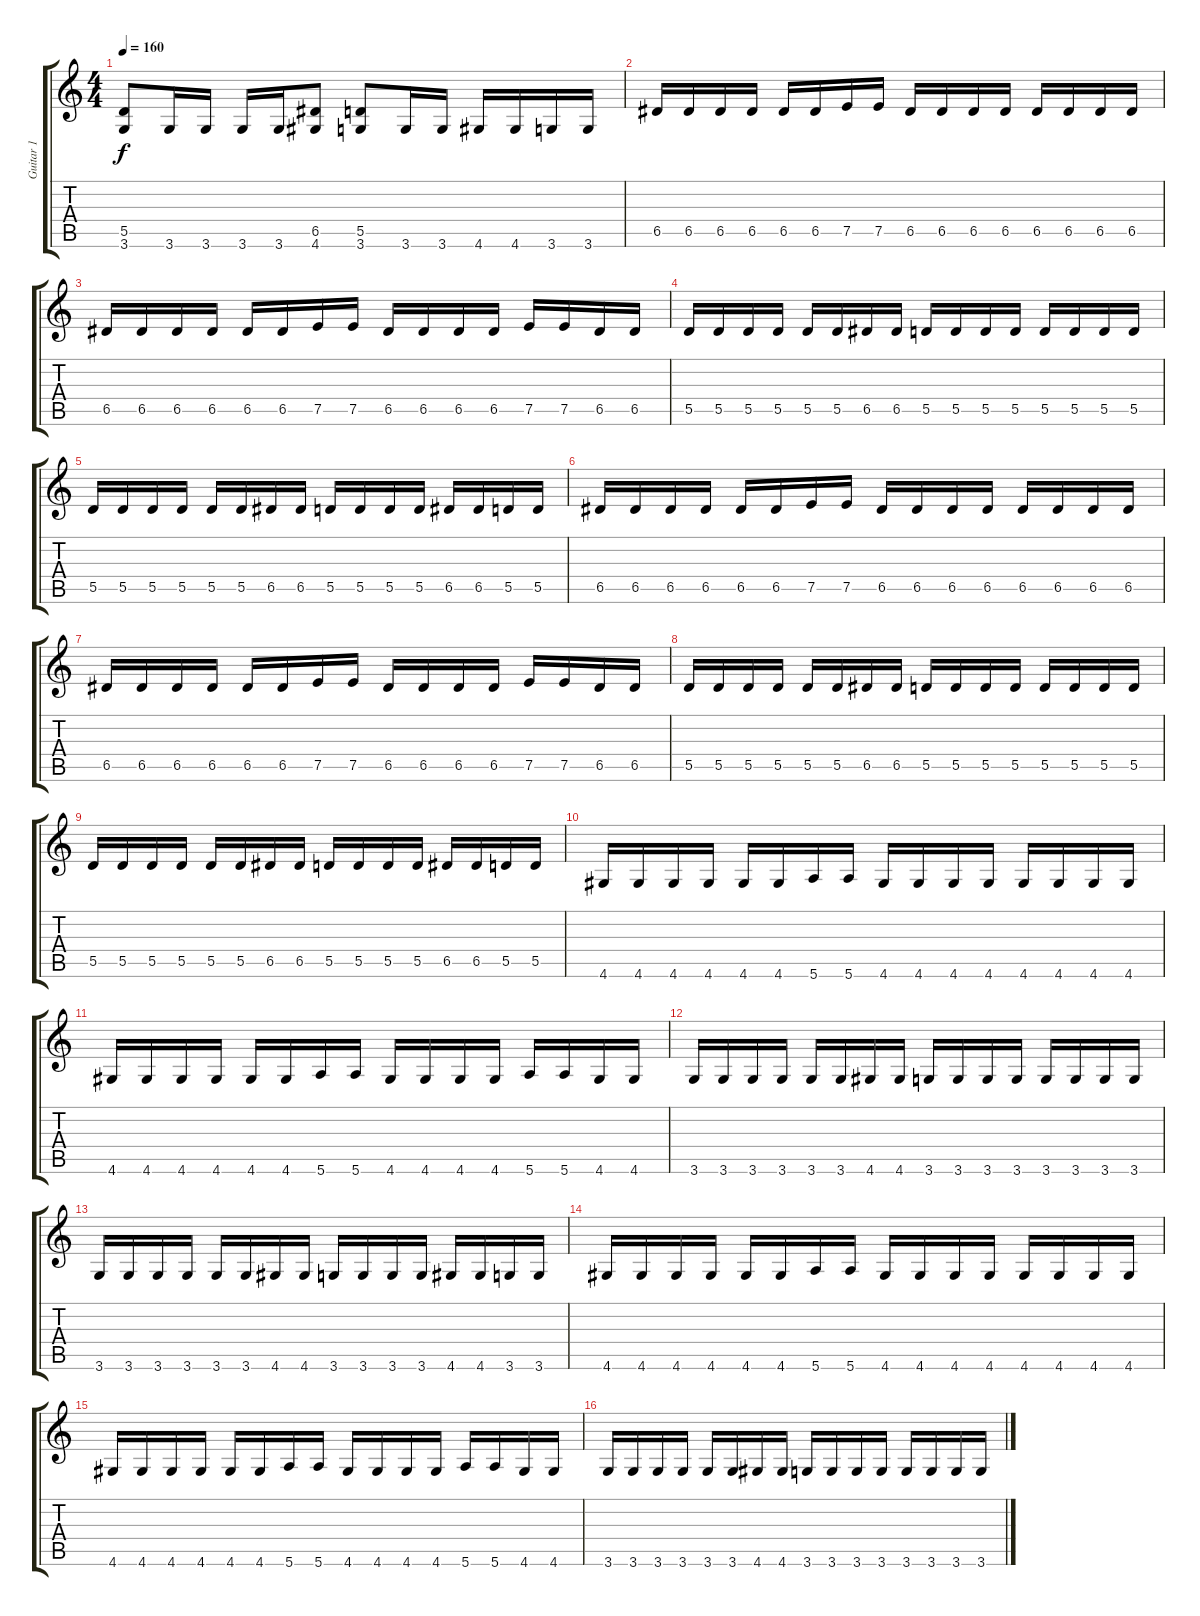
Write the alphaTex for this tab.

\track ("Guitar 1" "Guitar 1") {instrument overdrivenguitar}
\staff {score tabs}
\tuning (E4 B3 G3 D3 A2 E2) {hide}
\ts (4 4)
\tempo 160
\clef g2
\ks c
(5.5 3.6).8{dy f} 3.6.16 3.6.16 3.6.16 3.6.16 (6.5 4.6).8 (5.5 3.6).8 3.6.16 3.6.16 4.6.16 4.6.16 3.6.16 3.6.16 |
6.5.16 6.5.16 6.5.16 6.5.16 6.5.16 6.5.16 7.5.16 7.5.16 6.5.16 6.5.16 6.5.16 6.5.16 6.5.16 6.5.16 6.5.16 6.5.16 |
6.5.16 6.5.16 6.5.16 6.5.16 6.5.16 6.5.16 7.5.16 7.5.16 6.5.16 6.5.16 6.5.16 6.5.16 7.5.16 7.5.16 6.5.16 6.5.16 |
5.5.16 5.5.16 5.5.16 5.5.16 5.5.16 5.5.16 6.5.16 6.5.16 5.5.16 5.5.16 5.5.16 5.5.16 5.5.16 5.5.16 5.5.16 5.5.16 |
5.5.16 5.5.16 5.5.16 5.5.16 5.5.16 5.5.16 6.5.16 6.5.16 5.5.16 5.5.16 5.5.16 5.5.16 6.5.16 6.5.16 5.5.16 5.5.16 |
6.5.16 6.5.16 6.5.16 6.5.16 6.5.16 6.5.16 7.5.16 7.5.16 6.5.16 6.5.16 6.5.16 6.5.16 6.5.16 6.5.16 6.5.16 6.5.16 |
6.5.16 6.5.16 6.5.16 6.5.16 6.5.16 6.5.16 7.5.16 7.5.16 6.5.16 6.5.16 6.5.16 6.5.16 7.5.16 7.5.16 6.5.16 6.5.16 |
5.5.16 5.5.16 5.5.16 5.5.16 5.5.16 5.5.16 6.5.16 6.5.16 5.5.16 5.5.16 5.5.16 5.5.16 5.5.16 5.5.16 5.5.16 5.5.16 |
5.5.16 5.5.16 5.5.16 5.5.16 5.5.16 5.5.16 6.5.16 6.5.16 5.5.16 5.5.16 5.5.16 5.5.16 6.5.16 6.5.16 5.5.16 5.5.16 |
4.6.16 4.6.16 4.6.16 4.6.16 4.6.16 4.6.16 5.6.16 5.6.16 4.6.16 4.6.16 4.6.16 4.6.16 4.6.16 4.6.16 4.6.16 4.6.16 |
4.6.16 4.6.16 4.6.16 4.6.16 4.6.16 4.6.16 5.6.16 5.6.16 4.6.16 4.6.16 4.6.16 4.6.16 5.6.16 5.6.16 4.6.16 4.6.16 |
3.6.16 3.6.16 3.6.16 3.6.16 3.6.16 3.6.16 4.6.16 4.6.16 3.6.16 3.6.16 3.6.16 3.6.16 3.6.16 3.6.16 3.6.16 3.6.16 |
3.6.16 3.6.16 3.6.16 3.6.16 3.6.16 3.6.16 4.6.16 4.6.16 3.6.16 3.6.16 3.6.16 3.6.16 4.6.16 4.6.16 3.6.16 3.6.16 |
4.6.16 4.6.16 4.6.16 4.6.16 4.6.16 4.6.16 5.6.16 5.6.16 4.6.16 4.6.16 4.6.16 4.6.16 4.6.16 4.6.16 4.6.16 4.6.16 |
4.6.16 4.6.16 4.6.16 4.6.16 4.6.16 4.6.16 5.6.16 5.6.16 4.6.16 4.6.16 4.6.16 4.6.16 5.6.16 5.6.16 4.6.16 4.6.16 |
3.6.16 3.6.16 3.6.16 3.6.16 3.6.16 3.6.16 4.6.16 4.6.16 3.6.16 3.6.16 3.6.16 3.6.16 3.6.16 3.6.16 3.6.16 3.6.16
